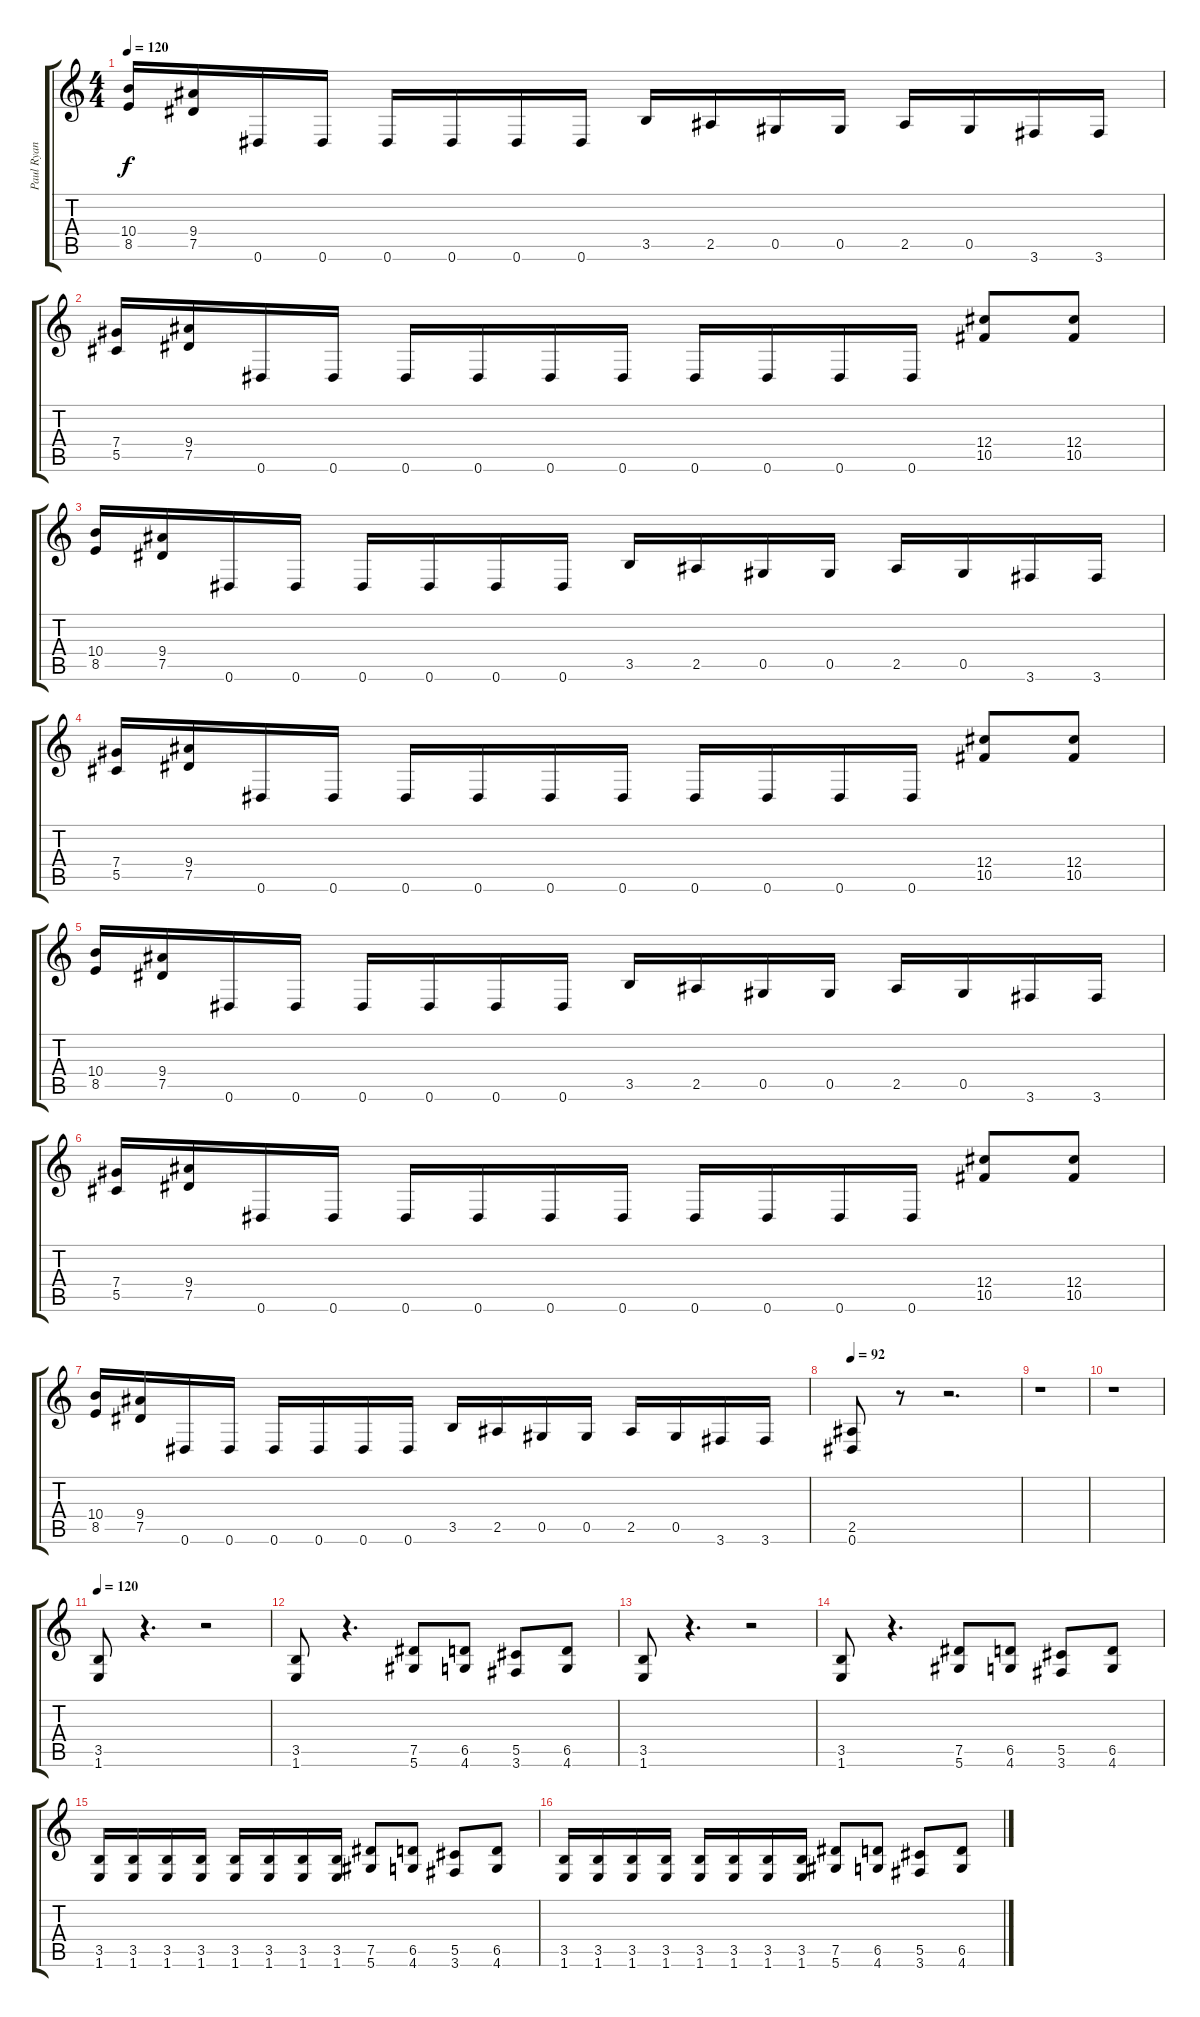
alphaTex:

\track ("Paul Ryan" "Paul Ryan") {instrument distortionguitar}
\staff {score tabs}
\tuning (Eb4 Bb3 Gb3 Db3 Ab2 Eb2) {hide}
\ts (4 4)
\tempo 120
\clef g2
\ks c
(10.4 8.5).16{dy f} (9.4 7.5).16 0.6.16 0.6.16 0.6.16 0.6.16 0.6.16 0.6.16 3.5.16 2.5.16 0.5.16 0.5.16 2.5.16 0.5.16 3.6.16 3.6.16 |
(7.4 5.5).16 (9.4 7.5).16 0.6.16 0.6.16 0.6.16 0.6.16 0.6.16 0.6.16 0.6.16 0.6.16 0.6.16 0.6.16 (12.4 10.5).8 (12.4 10.5).8 |
(10.4 8.5).16 (9.4 7.5).16 0.6.16 0.6.16 0.6.16 0.6.16 0.6.16 0.6.16 3.5.16 2.5.16 0.5.16 0.5.16 2.5.16 0.5.16 3.6.16 3.6.16 |
(7.4 5.5).16 (9.4 7.5).16 0.6.16 0.6.16 0.6.16 0.6.16 0.6.16 0.6.16 0.6.16 0.6.16 0.6.16 0.6.16 (12.4 10.5).8 (12.4 10.5).8 |
(10.4 8.5).16 (9.4 7.5).16 0.6.16 0.6.16 0.6.16 0.6.16 0.6.16 0.6.16 3.5.16 2.5.16 0.5.16 0.5.16 2.5.16 0.5.16 3.6.16 3.6.16 |
(7.4 5.5).16 (9.4 7.5).16 0.6.16 0.6.16 0.6.16 0.6.16 0.6.16 0.6.16 0.6.16 0.6.16 0.6.16 0.6.16 (12.4 10.5).8 (12.4 10.5).8 |
(10.4 8.5).16 (9.4 7.5).16 0.6.16 0.6.16 0.6.16 0.6.16 0.6.16 0.6.16 3.5.16 2.5.16 0.5.16 0.5.16 2.5.16 0.5.16 3.6.16 3.6.16 |
\tempo 92
(2.5 0.6).8 r.8 r.2{d} |
r.1 |
r.1 |
\tempo 120
(3.5 1.6).8 r.4{d} r.2 |
(3.5 1.6).8 r.4{d} (7.5 5.6).8 (6.5 4.6).8 (5.5 3.6).8 (6.5 4.6).8 |
(3.5 1.6).8 r.4{d} r.2 |
(3.5 1.6).8 r.4{d} (7.5 5.6).8 (6.5 4.6).8 (5.5 3.6).8 (6.5 4.6).8 |
(3.5 1.6).16 (3.5 1.6).16 (3.5 1.6).16 (3.5 1.6).16 (3.5 1.6).16 (3.5 1.6).16 (3.5 1.6).16 (3.5 1.6).16 (7.5 5.6).8 (6.5 4.6).8 (5.5 3.6).8 (6.5 4.6).8 |
(3.5 1.6).16 (3.5 1.6).16 (3.5 1.6).16 (3.5 1.6).16 (3.5 1.6).16 (3.5 1.6).16 (3.5 1.6).16 (3.5 1.6).16 (7.5 5.6).8 (6.5 4.6).8 (5.5 3.6).8 (6.5 4.6).8
